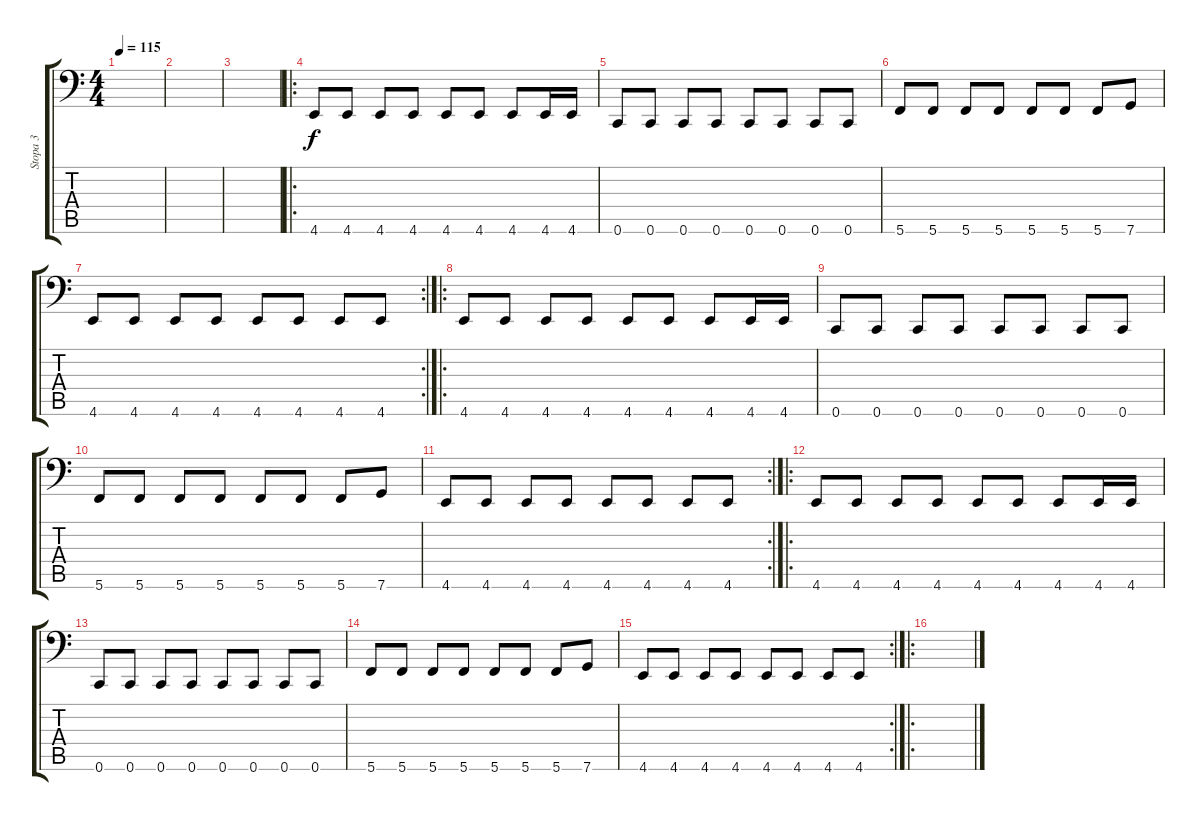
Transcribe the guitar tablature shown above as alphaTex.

\track ("Stopa 3" "Stopa 3") {instrument electricbassfinger}
\staff {score tabs}
\tuning (D3 A2 F2 C2 G1 C1) {hide}
\ts (4 4)
\tempo 115
\clef f4
\ks c
|
|
|
\ro
4.6.8{volume 16 instrument electricbassfinger} 4.6.8 4.6.8 4.6.8 4.6.8 4.6.8 4.6.8 4.6.16 4.6.16 |
0.6.8 0.6.8 0.6.8 0.6.8 0.6.8 0.6.8 0.6.8 0.6.8 |
5.6.8 5.6.8 5.6.8 5.6.8 5.6.8 5.6.8 5.6.8 7.6.8 |
\rc 2
4.6.8 4.6.8 4.6.8 4.6.8 4.6.8 4.6.8 4.6.8 4.6.8 |
\ro
4.6.8{volume 16 instrument electricbassfinger} 4.6.8 4.6.8 4.6.8 4.6.8 4.6.8 4.6.8 4.6.16 4.6.16 |
0.6.8 0.6.8 0.6.8 0.6.8 0.6.8 0.6.8 0.6.8 0.6.8 |
5.6.8 5.6.8 5.6.8 5.6.8 5.6.8 5.6.8 5.6.8 7.6.8 |
\rc 2
4.6.8 4.6.8 4.6.8 4.6.8 4.6.8 4.6.8 4.6.8 4.6.8 |
\ro
4.6.8{volume 16 instrument electricbassfinger} 4.6.8 4.6.8 4.6.8 4.6.8 4.6.8 4.6.8 4.6.16 4.6.16 |
0.6.8 0.6.8 0.6.8 0.6.8 0.6.8 0.6.8 0.6.8 0.6.8 |
5.6.8 5.6.8 5.6.8 5.6.8 5.6.8 5.6.8 5.6.8 7.6.8 |
\rc 2
4.6.8 4.6.8 4.6.8 4.6.8 4.6.8 4.6.8 4.6.8 4.6.8 |
\ro
